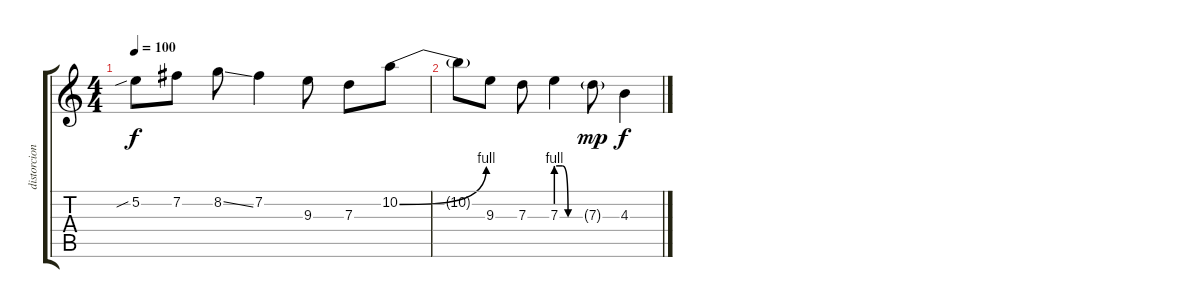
\track ("distorcion" "distorcion") {instrument distortionguitar}
\staff {score tabs}
\tuning (E4 B3 G3 D3 A2 E2) {hide}
\ts (4 4)
\tempo 100
\clef g2
\ks c
5.2{sib}.8{dy f} 7.2.8 8.2{ss}.8 7.2.4 9.3.8 7.3.8 10.2{be (bend 0 0 60 4)}.8 |
10.2{t}.8 9.3.8 7.3.8 7.3{be (custom 0 4 15 4 30 0 60 0)}.4 7.3{g}.8{dy mp} 4.3.4{dy f}
